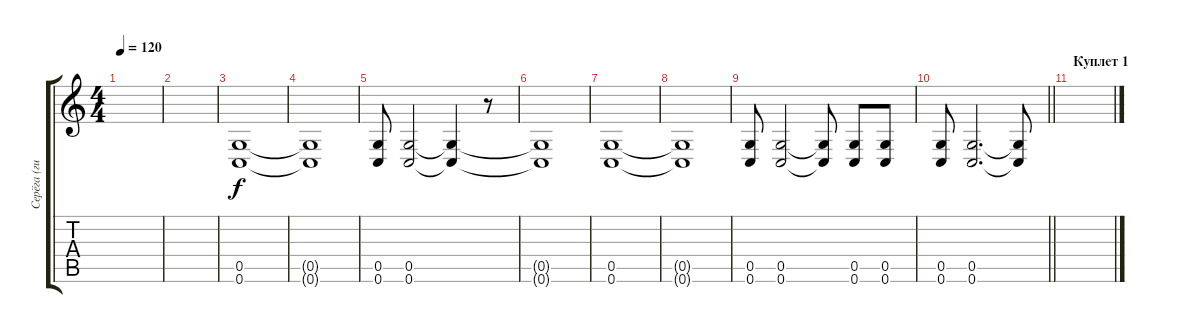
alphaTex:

\track ("Серёга (гитара 2)" "Серёга (ги") {instrument distortionguitar}
\staff {score tabs}
\tuning (D4 A3 F3 C3 G2 C2) {hide}
\ts (4 4)
\tempo 120
\clef g2
\ks c
|
|
(0.5 0.6).1 |
(0.5{t} 0.6{t}).1 |
(0.5 0.6).8 (0.5 0.6).2 (0.5{t} 0.6{t}).4 r.8 |
(0.5{t} 0.6{t}).1 |
(0.5 0.6).1 |
(0.5{t} 0.6{t}).1 |
(0.5 0.6).8 (0.5 0.6).2 (0.5{t} 0.6{t}).8 (0.5 0.6).8 (0.5 0.6).8 |
\barLineRight lightlight
(0.5 0.6).8 (0.5 0.6).2{d} (0.5{t} 0.6{t}).8 |
\section ("" "Куплет 1")
